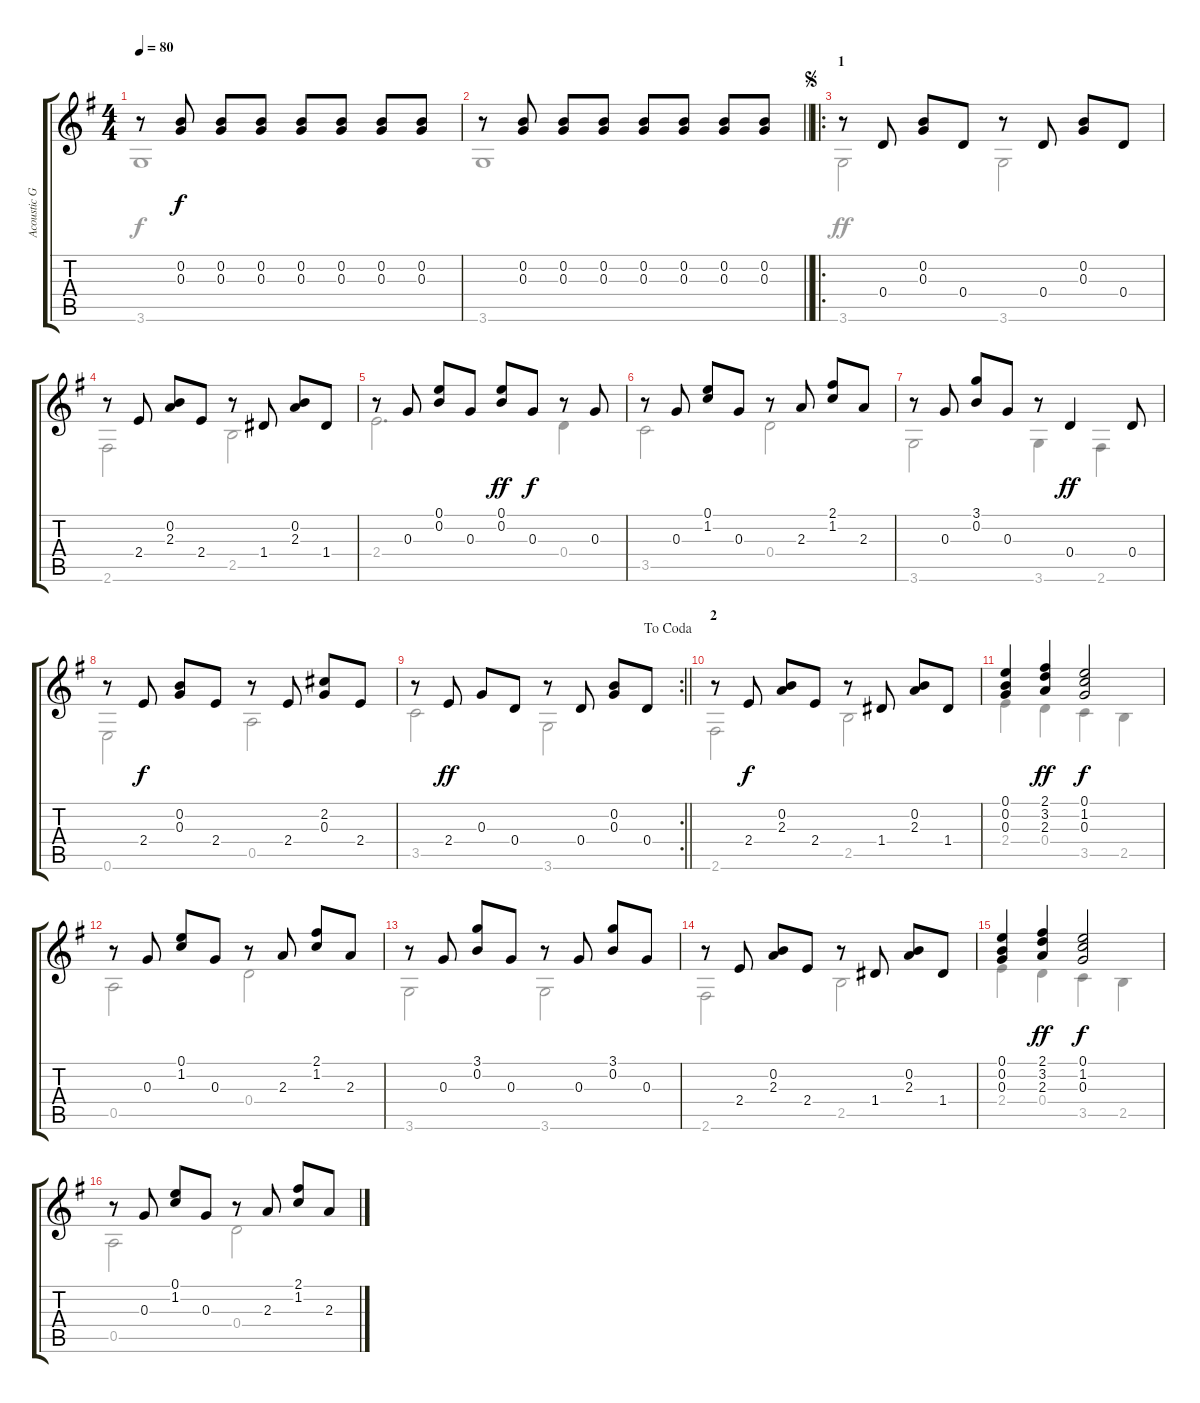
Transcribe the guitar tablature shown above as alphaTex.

\track ("Acoustic Guitar" "Acoustic G") {instrument acousticguitarnylon}
\staff {score tabs}
\tuning (E4 B3 G3 D3 A2 E2) {hide}
\voice
\ts (4 4)
\tempo 80
\clef g2
\ks g
r.8{dy f instrument acousticguitarnylon} (0.2 0.3).8 (0.2 0.3).8 (0.2 0.3).8 (0.2 0.3).8 (0.2 0.3).8 (0.2 0.3).8 (0.2 0.3).8 |
\barLineRight lightlight
r.8 (0.2 0.3).8 (0.2 0.3).8 (0.2 0.3).8 (0.2 0.3).8 (0.2 0.3).8 (0.2 0.3).8 (0.2 0.3).8 |
\ro
\section ("" "1")
\jump segno
r.8 0.4.8 (0.2 0.3).8 0.4.8 r.8 0.4.8 (0.2 0.3).8 0.4.8 |
r.8 2.4.8 (0.2 2.3).8 2.4.8 r.8 1.4.8 (0.2 2.3).8 1.4.8 |
r.8 0.3.8 (0.1 0.2).8 0.3.8 (0.1 0.2).8{dy ff} 0.3.8{dy f} r.8 0.3.8 |
r.8 0.3.8 (0.1 1.2).8 0.3.8 r.8 2.3.8 (2.1 1.2).8 2.3.8 |
r.8 0.3.8 (3.1 0.2).8 0.3.8 r.8 0.4.4{dy ff} 0.4.8 |
r.8 2.4.8{dy f} (0.2 0.3).8 2.4.8 r.8 2.4.8 (2.2 0.3).8 2.4.8 |
\rc 2
\jump dacoda
\barLineRight lightlight
r.8 2.4.8{dy ff} 0.3.8 0.4.8 r.8 0.4.8 (0.2 0.3).8 0.4.8 |
\section ("" "2")
r.8 2.4.8{dy f} (0.2 2.3).8 2.4.8 r.8 1.4.8 (0.2 2.3).8 1.4.8 |
(0.1 0.2 0.3).4 (2.1 3.2 2.3).4{dy ff} (0.1 1.2 0.3).2{dy f} |
r.8 0.3.8 (0.1 1.2).8 0.3.8 r.8 2.3.8 (2.1 1.2).8 2.3.8 |
r.8 0.3.8 (3.1 0.2).8 0.3.8 r.8 0.3.8 (3.1 0.2).8 0.3.8 |
r.8 2.4.8 (0.2 2.3).8 2.4.8 r.8 1.4.8 (0.2 2.3).8 1.4.8 |
(0.1 0.2 0.3).4 (2.1 3.2 2.3).4{dy ff} (0.1 1.2 0.3).2{dy f} |
r.8 0.3.8 (0.1 1.2).8 0.3.8 r.8 2.3.8 (2.1 1.2).8 2.3.8
\voice
\clef g2
\ottava regular
\simile none
\ks g
3.6.1{dy f} |
\barLineRight lightlight
3.6.1 |
3.6.2{dy ff} 3.6.2 |
2.6.2 2.5.2 |
2.4.2{d} 0.4.4 |
3.5.2 0.4.2 |
3.6.2 3.6.4 2.6.4 |
0.6.2 0.5.2 |
\barLineRight lightlight
3.5.2 3.6.2 |
2.6.2 2.5.2 |
2.4.4 0.4.4 3.5.4 2.5.4 |
0.5.2 0.4.2 |
3.6.2 3.6.2 |
2.6.2 2.5.2 |
2.4.4 0.4.4 3.5.4 2.5.4 |
0.5.2 0.4.2
